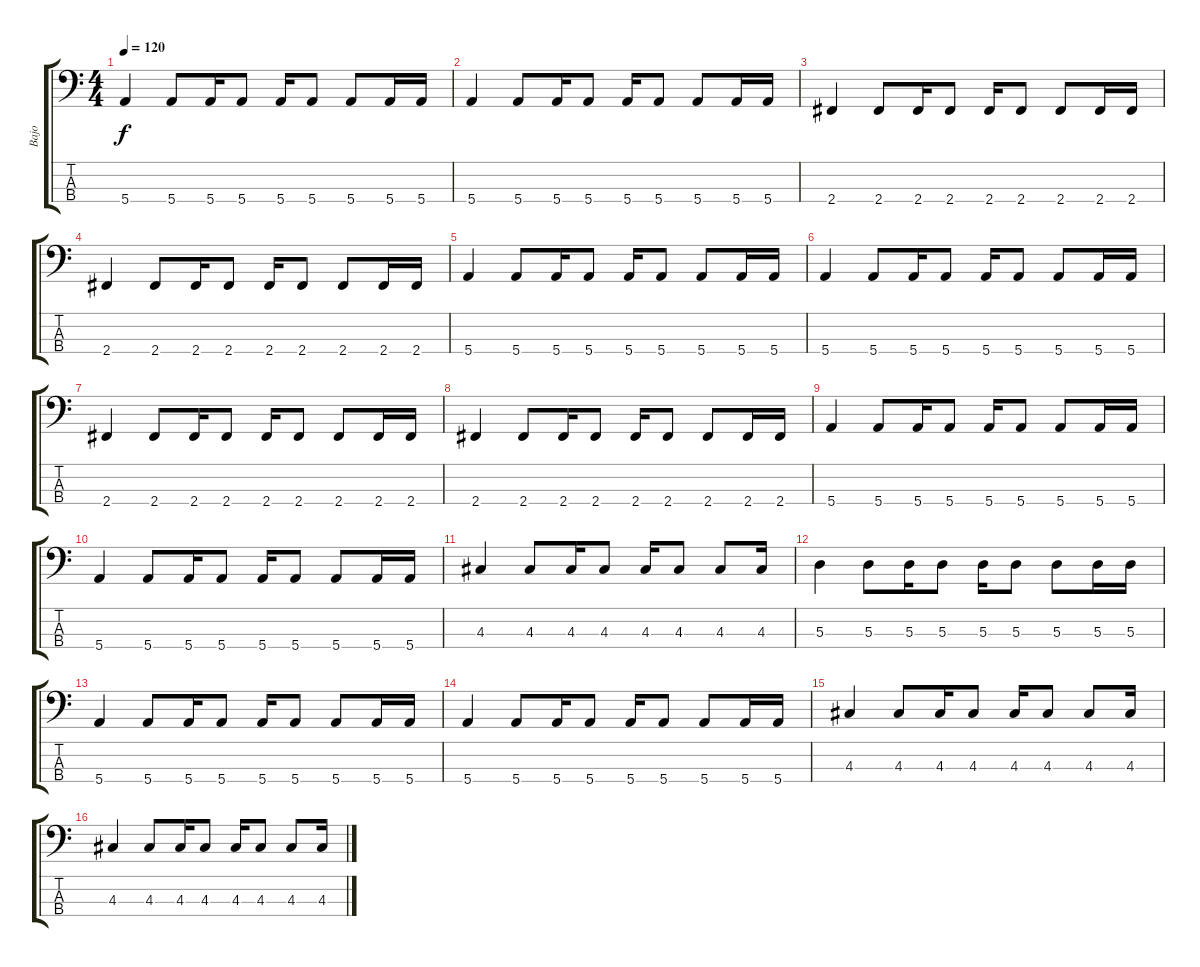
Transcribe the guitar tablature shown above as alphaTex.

\track ("Bajo" "Bajo") {instrument electricbassfinger}
\staff {score tabs}
\tuning (G2 D2 A1 E1) {hide}
\ts (4 4)
\tempo 120
\clef f4
\ks c
5.4.4{dy f} 5.4.8 5.4.16 5.4.8 5.4.16 5.4.8 5.4.8 5.4.16 5.4.16 |
5.4.4 5.4.8 5.4.16 5.4.8 5.4.16 5.4.8 5.4.8 5.4.16 5.4.16 |
2.4.4 2.4.8 2.4.16 2.4.8 2.4.16 2.4.8 2.4.8 2.4.16 2.4.16 |
2.4.4 2.4.8 2.4.16 2.4.8 2.4.16 2.4.8 2.4.8 2.4.16 2.4.16 |
5.4.4 5.4.8 5.4.16 5.4.8 5.4.16 5.4.8 5.4.8 5.4.16 5.4.16 |
5.4.4 5.4.8 5.4.16 5.4.8 5.4.16 5.4.8 5.4.8 5.4.16 5.4.16 |
2.4.4 2.4.8 2.4.16 2.4.8 2.4.16 2.4.8 2.4.8 2.4.16 2.4.16 |
2.4.4 2.4.8 2.4.16 2.4.8 2.4.16 2.4.8 2.4.8 2.4.16 2.4.16 |
5.4.4 5.4.8 5.4.16 5.4.8 5.4.16 5.4.8 5.4.8 5.4.16 5.4.16 |
5.4.4 5.4.8 5.4.16 5.4.8 5.4.16 5.4.8 5.4.8 5.4.16 5.4.16 |
4.3.4 4.3.8 4.3.16 4.3.8 4.3.16 4.3.8 4.3.8 4.3.16 |
5.3.4 5.3.8 5.3.16 5.3.8 5.3.16 5.3.8 5.3.8 5.3.16 5.3.16 |
5.4.4 5.4.8 5.4.16 5.4.8 5.4.16 5.4.8 5.4.8 5.4.16 5.4.16 |
5.4.4 5.4.8 5.4.16 5.4.8 5.4.16 5.4.8 5.4.8 5.4.16 5.4.16 |
4.3.4 4.3.8 4.3.16 4.3.8 4.3.16 4.3.8 4.3.8 4.3.16 |
4.3.4 4.3.8 4.3.16 4.3.8 4.3.16 4.3.8 4.3.8 4.3.16
